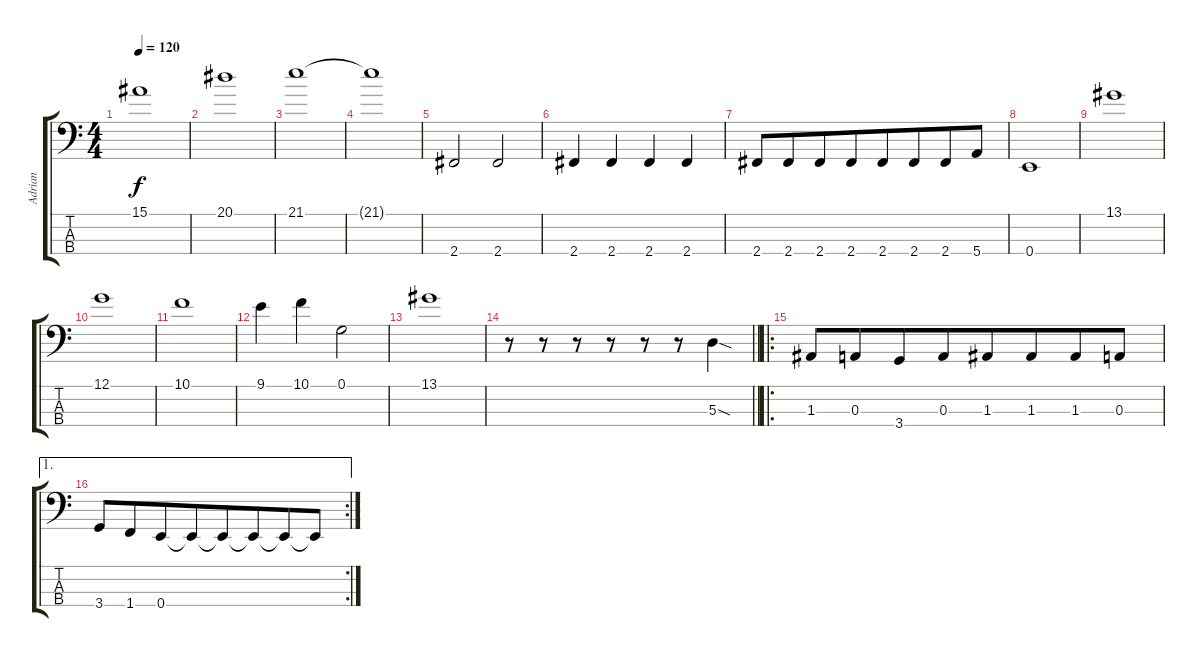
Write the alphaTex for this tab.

\track ("Adrian" "Adrian") {instrument electricbassfinger}
\staff {score tabs}
\tuning (G2 D2 A1 E1) {hide}
\ts (4 4)
\tempo 120
\clef f4
\ks c
15.1.1{dy f} |
20.1.1 |
21.1.1 |
21.1{t}.1 |
2.4.2 2.4.2 |
2.4.4 2.4.4 2.4.4 2.4.4 |
2.4.8 2.4.8{beam merge} 2.4.8 2.4.8{beam merge} 2.4.8 2.4.8{beam merge} 2.4.8 5.4.8 |
0.4.1 |
13.1.1 |
12.1.1 |
10.1.1 |
9.1.4 10.1.4 0.1.2 |
13.1.1 |
\barLineRight lightlight
r.8 r.8 r.8 r.8 r.8 r.8 5.3{sod}.4 |
\ro
1.3.8 0.3.8{beam merge} 3.4.8 0.3.8{beam merge} 1.3.8 1.3.8{beam merge} 1.3.8 0.3.8 |
\ae 1
\rc 2
3.4.8 1.4.8{beam merge} 0.4.8 0.4{t}.8{beam merge} 0.4{t}.8 0.4{t}.8{beam merge} 0.4{t}.8 0.4{t}.8
